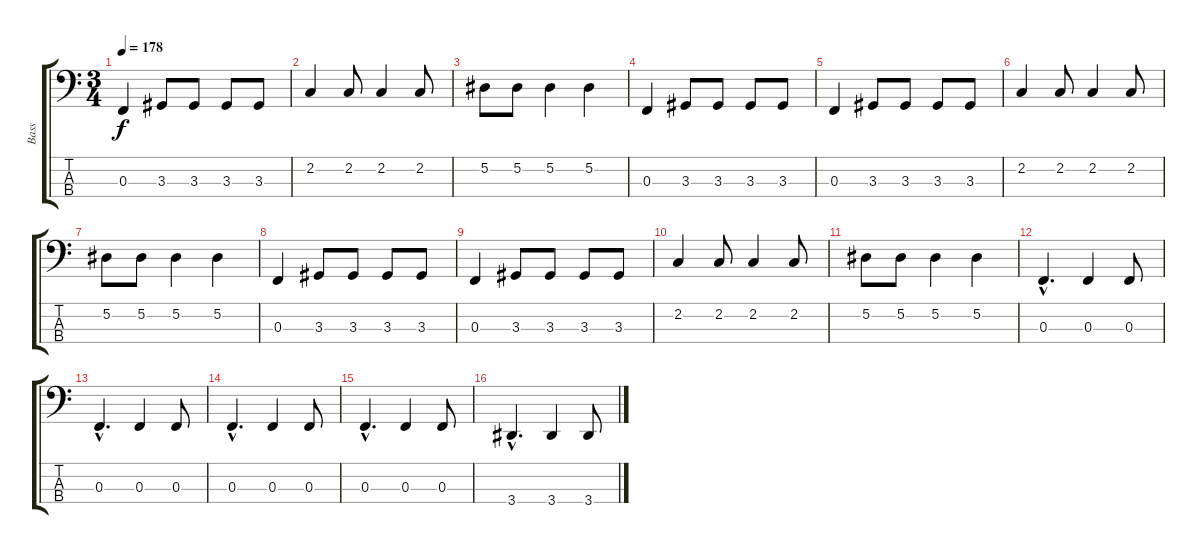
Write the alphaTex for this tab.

\track ("Bass" "Bass") {instrument electricbassfinger}
\staff {score tabs}
\tuning (Eb2 Bb1 F1 C1) {hide}
\ts (3 4)
\tempo 178
\clef f4
\ks c
0.3.4{dy f} 3.3.8 3.3.8 3.3.8 3.3.8 |
2.2.4 2.2.8 2.2.4 2.2.8 |
5.2.8 5.2.8 5.2.4 5.2.4 |
0.3.4 3.3.8 3.3.8 3.3.8 3.3.8 |
0.3.4 3.3.8 3.3.8 3.3.8 3.3.8 |
2.2.4 2.2.8 2.2.4 2.2.8 |
5.2.8 5.2.8 5.2.4 5.2.4 |
0.3.4 3.3.8 3.3.8 3.3.8 3.3.8 |
0.3.4 3.3.8 3.3.8 3.3.8 3.3.8 |
2.2.4 2.2.8 2.2.4 2.2.8 |
5.2.8 5.2.8 5.2.4 5.2.4 |
0.3{hac}.4{d} 0.3.4 0.3.8 |
0.3{hac}.4{d} 0.3.4 0.3.8 |
0.3{hac}.4{d} 0.3.4 0.3.8 |
0.3{hac}.4{d} 0.3.4 0.3.8 |
3.4{hac}.4{d} 3.4.4 3.4.8
